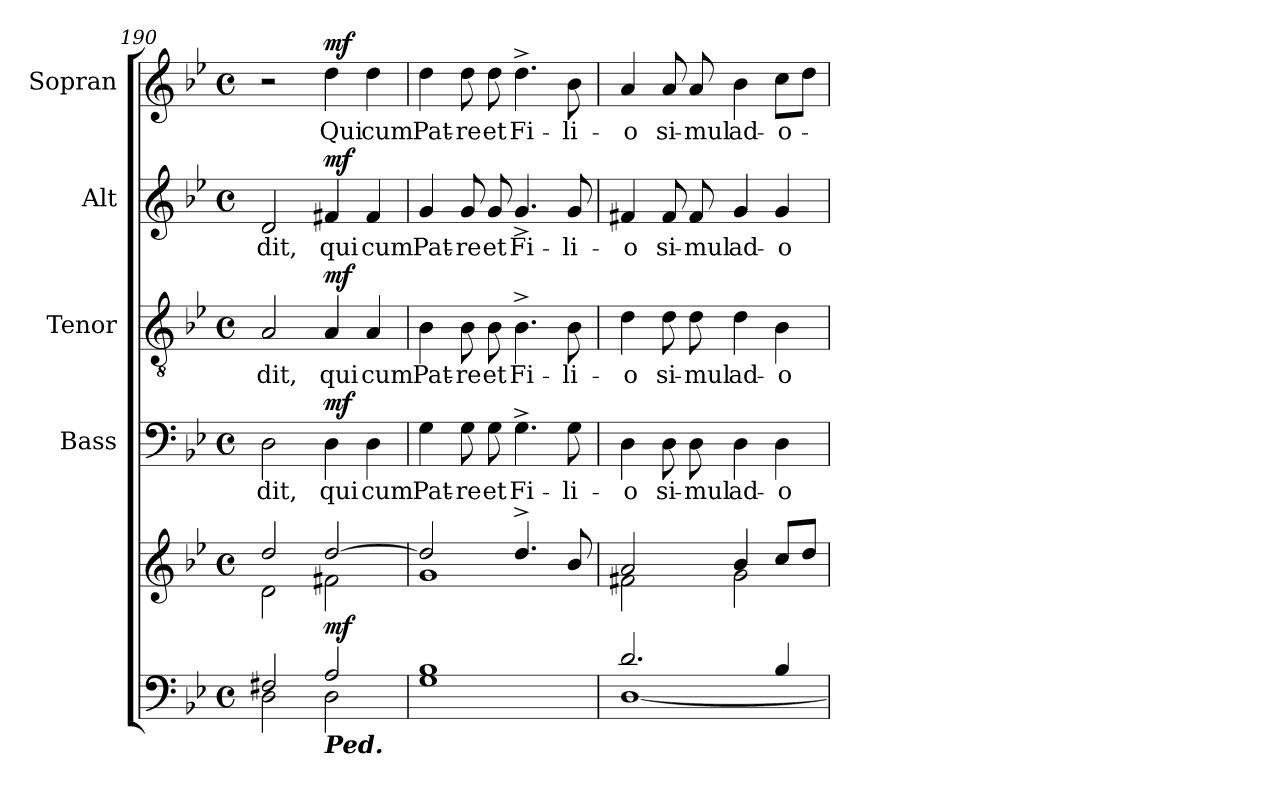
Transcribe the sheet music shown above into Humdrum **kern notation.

**kern	**kern	**dynam	**kern	**text	**dynam	**kern	**text	**dynam	**kern	**text	**dynam	**kern	**text	**dynam
*part5	*part5	*part5	*part4	*part4	*part4	*part3	*part3	*part3	*part2	*part2	*part2	*part1	*part1	*part1
*staff6	*staff5	*staff5/6	*staff4	*staff4	*staff4	*staff3	*staff3	*staff3	*staff2	*staff2	*staff2	*staff1	*staff1	*staff1
*	*	*	*I"Bass	*	*	*I"Tenor	*	*	*I"Alt	*	*	*I"Sopran	*	*
*	*	*	*I'B.	*	*	*I'T.	*	*	*I'A.	*	*	*I'S.	*	*
*clefF4	*clefG2	*	*clefF4	*	*	*clefGv2	*	*	*clefG2	*	*	*clefG2	*	*
*k[b-e-]	*k[b-e-]	*	*k[b-e-]	*	*	*k[b-e-]	*	*	*k[b-e-]	*	*	*k[b-e-]	*	*
*B-:	*B-:	*	*B-:	*	*	*B-:	*	*	*B-:	*	*	*B-:	*	*
*M4/4	*M4/4	*	*M4/4	*	*	*M4/4	*	*	*M4/4	*	*	*M4/4	*	*
*met(c)	*met(c)	*	*met(c)	*	*	*met(c)	*	*	*met(c)	*	*	*met(c)	*	*
=190	=190	=190	=190	=190	=190	=190	=190	=190	=190	=190	=190	=190	=190	=190
*^	*^	*	*	*	*	*	*	*	*	*	*	*	*	*
!	!	!	!	!	!	!LO:LY:b	!	!	!LO:LY:b	!	!	!LO:LY:b	!	!	!	!
2F#X/	2D\	2dd/	2d\	.	2D\	-dit,	.	2A/	-dit,	.	2d/	-dit,	.	2r	.	.
!LO:TX:b:Bi:t=Ped.	!	!	!	!	!	!	!	!	!	!	!	!	!	!	!	!
!	!	!	!	!LO:DY:b	!	!LO:LY:b	!LO:DY:a	!	!LO:LY:b	!LO:DY:a	!	!LO:LY:b	!LO:DY:a	!	!LO:LY:b	!LO:DY:a
2A/	2D\	[>2dd/	2f#X\	mf	4D\	qui	mf	4A/	qui	mf	4f#X/	qui	mf	4dd\	Qui	mf
!	!	!	!	!	!	!LO:LY:b	!	!	!LO:LY:b	!	!	!LO:LY:b	!	!	!LO:LY:b	!
.	.	.	.	.	4D\	cum	.	4A/	cum	.	4f#/	cum	.	4dd\	cum	.
=191	=191	=191	=191	=191	=191	=191	=191	=191	=191	=191	=191	=191	=191	=191	=191	=191
!	!	!	!	!	!	!LO:LY:b	!	!	!LO:LY:b	!	!	!LO:LY:b	!	!	!LO:LY:b	!
1B-	1G	2dd/]	1g	.	4G\	Pat-	.	4B-\	Pat-	.	4g/	Pat-	.	4dd\	Pat-	.
!	!	!	!	!	!	!LO:LY:b	!	!	!LO:LY:b	!	!	!LO:LY:b	!	!	!LO:LY:b	!
.	.	.	.	.	8G\	-re	.	8B-\	-re	.	8g/	-re	.	8dd\	-re	.
!	!	!	!	!	!	!LO:LY:b	!	!	!LO:LY:b	!	!	!LO:LY:b	!	!	!LO:LY:b	!
.	.	.	.	.	8G\	et	.	8B-\	et	.	8g/	et	.	8dd\	et	.
!	!	!	!	!	!	!LO:LY:b	!	!	!LO:LY:b	!	!	!LO:LY:b	!	!	!LO:LY:b	!
.	.	4.dd^>/	.	.	4.G^>\	Fi-	.	4.B-^>\	Fi-	.	4.g^>/	Fi-	.	4.dd^>\	Fi-	.
!	!	!	!	!	!	!LO:LY:b	!	!	!LO:LY:b	!	!	!LO:LY:b	!	!	!LO:LY:b	!
.	.	8b-/	.	.	8G\	-li-	.	8B-\	-li-	.	8g/	-li-	.	8b-\	-li-	.
=192	=192	=192	=192	=192	=192	=192	=192	=192	=192	=192	=192	=192	=192	=192	=192	=192
!	!	!	!	!	!	!LO:LY:b	!	!	!LO:LY:b	!	!	!LO:LY:b	!	!	!LO:LY:b	!
2.d/	[<1D	2a/	2f#X\	.	4D\	-o	.	4d\	-o	.	4f#X/	-o	.	4a/	-o	.
!	!	!	!	!	!	!LO:LY:b	!	!	!LO:LY:b	!	!	!LO:LY:b	!	!	!LO:LY:b	!
.	.	.	.	.	8D\	si-	.	8d\	si-	.	8f#/	si-	.	8a/	si-	.
!	!	!	!	!	!	!LO:LY:b	!	!	!LO:LY:b	!	!	!LO:LY:b	!	!	!LO:LY:b	!
.	.	.	.	.	8D\	-mul	.	8d\	-mul	.	8f#/	-mul	.	8a/	-mul	.
!	!	!	!	!	!	!LO:LY:b	!	!	!LO:LY:b	!	!	!LO:LY:b	!	!	!LO:LY:b	!
.	.	4b-/	2g\	.	4D\	ad-	.	4d\	ad-	.	4g/	ad-	.	4b-\	ad-	.
!	!	!	!	!	!	!LO:LY:b	!	!	!LO:LY:b	!	!	!LO:LY:b	!	!	!LO:LY:b	!
4B-/	.	8cc/L	.	.	4D\	-o-	.	4B-\	-o-	.	4g/	-o-	.	8cc\L	-o-	.
.	.	8dd/J	.	.	.	.	.	.	.	.	.	.	.	8dd\J	.	.
*v	*v	*	*	*	*	*	*	*	*	*	*	*	*	*	*	*
*	*v	*v	*	*	*	*	*	*	*	*	*	*	*	*	*
=	=	=	=	=	=	=	=	=	=	=	=	=	=	=
*-	*-	*-	*-	*-	*-	*-	*-	*-	*-	*-	*-	*-	*-	*-
